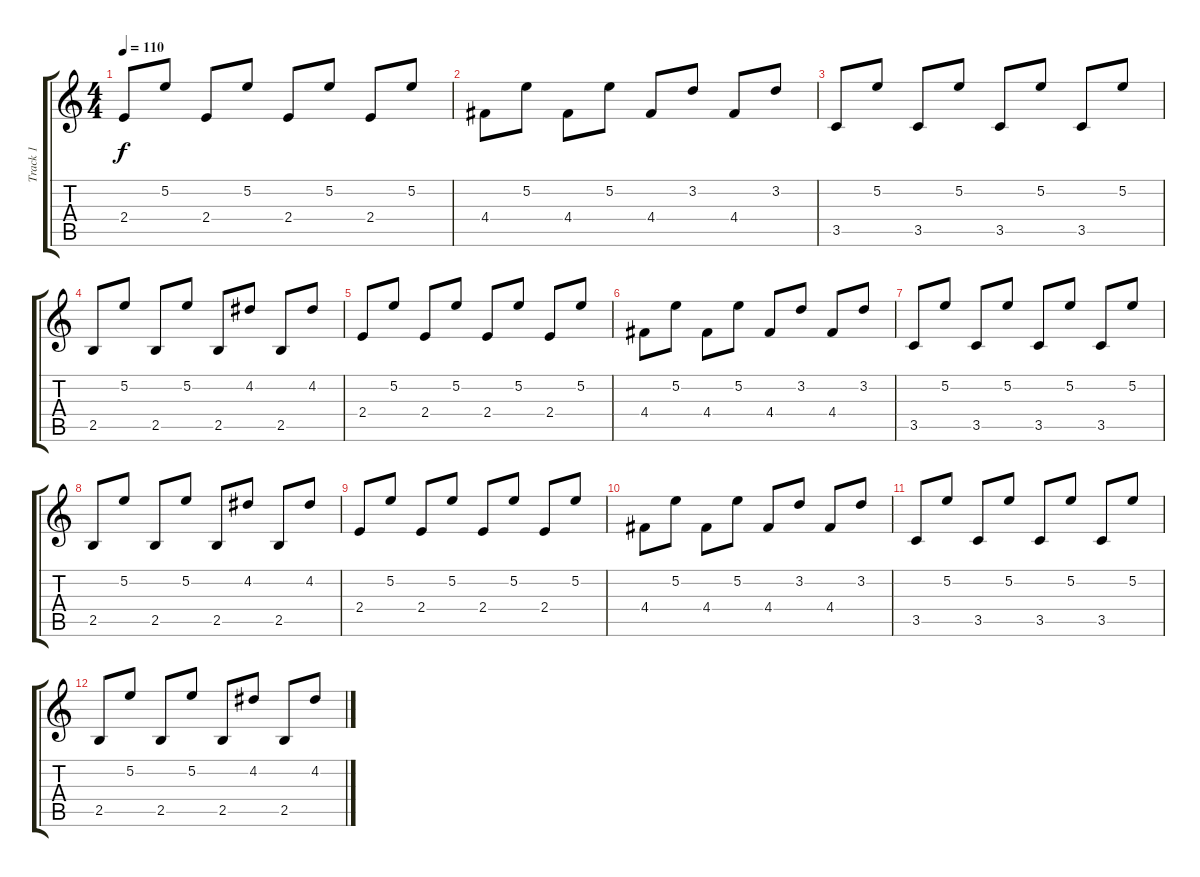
\track ("Track 1" "Track 1") {instrument acousticguitarsteel}
\staff {score tabs}
\tuning (E4 B3 G3 D3 A2 D2) {hide}
\ts (4 4)
\tempo 110
\clef g2
\ks c
2.4.8{dy f} 5.2.8 2.4.8 5.2.8 2.4.8 5.2.8 2.4.8 5.2.8 |
4.4.8 5.2.8 4.4.8 5.2.8 4.4.8 3.2.8 4.4.8 3.2.8 |
3.5.8 5.2.8 3.5.8 5.2.8 3.5.8 5.2.8 3.5.8 5.2.8 |
2.5.8 5.2.8 2.5.8 5.2.8 2.5.8 4.2.8 2.5.8 4.2.8 |
2.4.8 5.2.8 2.4.8 5.2.8 2.4.8 5.2.8 2.4.8 5.2.8 |
4.4.8 5.2.8 4.4.8 5.2.8 4.4.8 3.2.8 4.4.8 3.2.8 |
3.5.8 5.2.8 3.5.8 5.2.8 3.5.8 5.2.8 3.5.8 5.2.8 |
2.5.8 5.2.8 2.5.8 5.2.8 2.5.8 4.2.8 2.5.8 4.2.8 |
2.4.8 5.2.8 2.4.8 5.2.8 2.4.8 5.2.8 2.4.8 5.2.8 |
4.4.8 5.2.8 4.4.8 5.2.8 4.4.8 3.2.8 4.4.8 3.2.8 |
3.5.8 5.2.8 3.5.8 5.2.8 3.5.8 5.2.8 3.5.8 5.2.8 |
2.5.8 5.2.8 2.5.8 5.2.8 2.5.8 4.2.8 2.5.8 4.2.8
